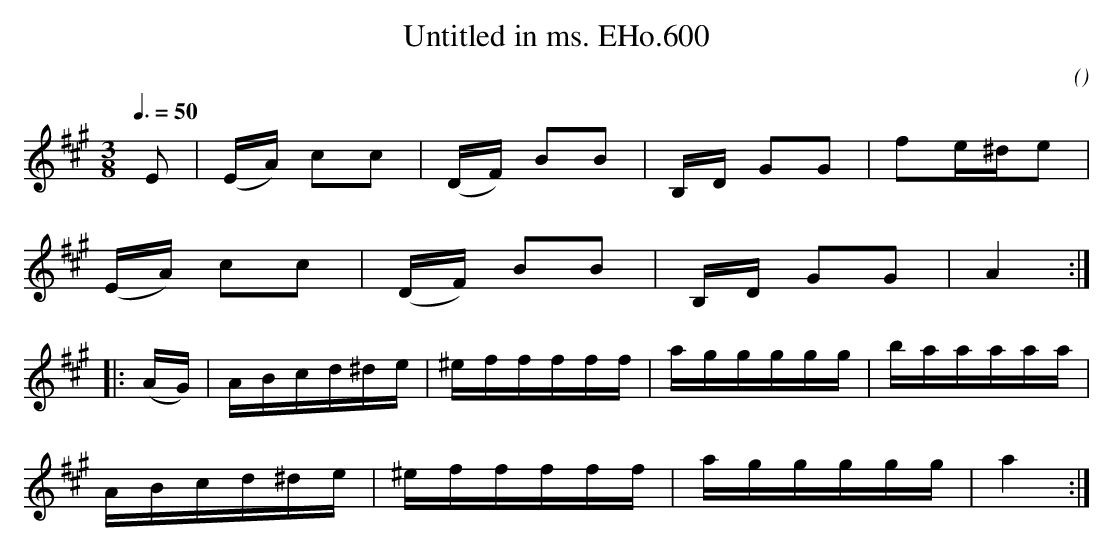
X:1
T:Untitled in ms. EHo.600
M:3/8
L:1/8
Q:3/8=50
C:
O:
K:A
yE | (E/A/) cc | (D/F/) BB | B,/D/ GG | fe/^d/e |
(E/A/) cc | (D/F/) BB | B,/D/ GG | A2 :|
L:1/16
|: (AG) | ABcd^de | ^efffff | aggggg | baaaaa |
ABcd^de | ^efffff | aggggg | a4 :|
